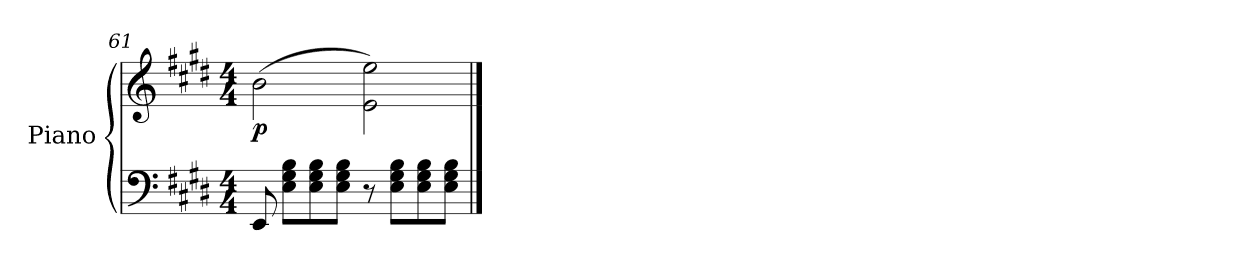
**kern	**kern	**dynam
*part1	*part1	*part1
*staff2	*staff1	*staff1/2
*I"Piano	*	*
*I'Pno.	*	*
*clefF4	*clefG2	*
*k[f#c#g#d#]	*k[f#c#g#d#]	*
*M4/4	*M4/4	*
=61	=61	=61
!	!	!LO:DY:b
8EE/	(>2b\	p
8E\ 8G#\ 8B\L	.	.
8E\ 8G#\ 8B\	.	.
8E\ 8G#\ 8B\J	.	.
8r	2e\ 2ee\)	.
8E\ 8G#\ 8B\L	.	.
8E\ 8G#\ 8B\	.	.
8E\ 8G#\ 8B\J	.	.
==	==	==
*-	*-	*-
